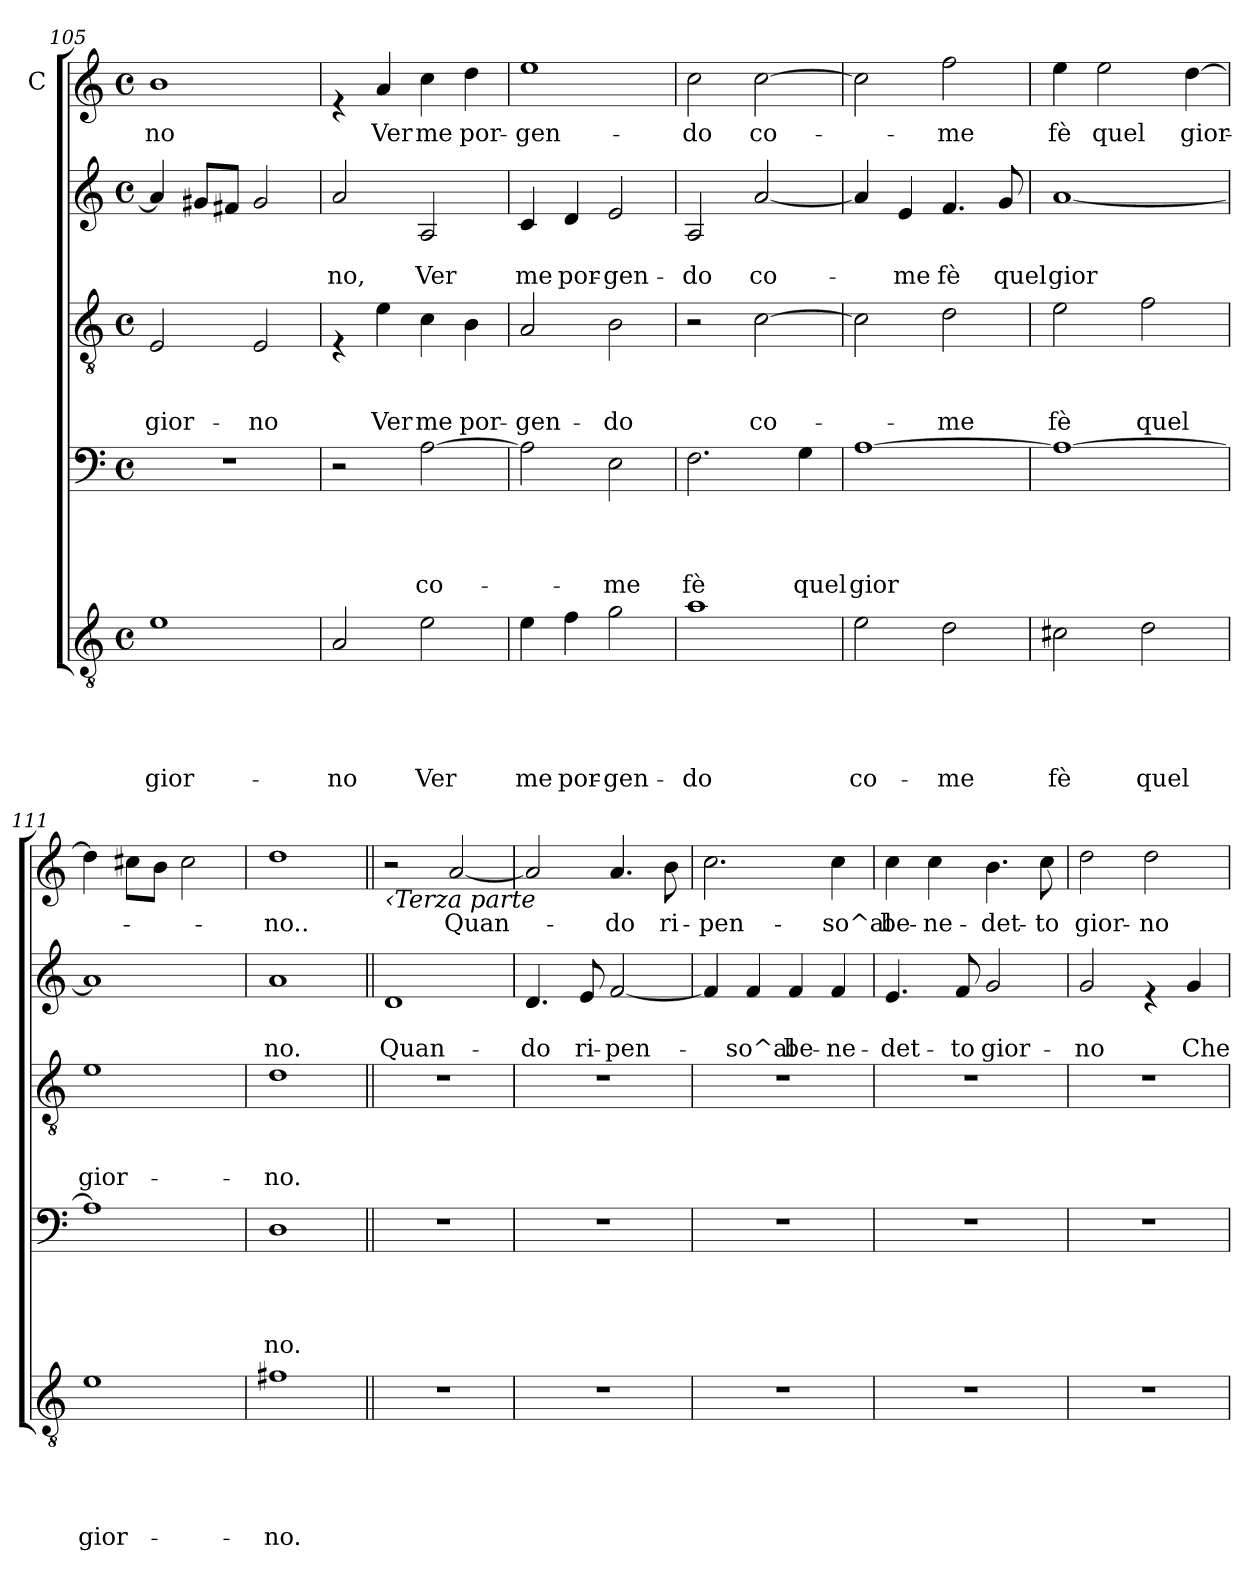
**kern	**text	**text	**text	**text	**text	**kern	**text	**text	**text	**text	**kern	**text	**text	**text	**kern	**text	**text	**kern	**text
*part5	*part5	*part5	*part5	*part5	*part5	*part4	*part4	*part4	*part4	*part4	*part3	*part3	*part3	*part3	*part2	*part2	*part2	*part1	*part1
*staff5	*staff5	*staff5	*staff5	*staff5	*staff5	*staff4	*staff4	*staff4	*staff4	*staff4	*staff3	*staff3	*staff3	*staff3	*staff2	*staff2	*staff2	*staff1	*staff1
*	*	*	*	*	*	*	*	*	*	*	*	*	*	*	*	*	*	*I"C	*
*clefGv2	*	*	*	*	*	*clefF4	*	*	*	*	*clefGv2	*	*	*	*clefG2	*	*	*clefG2	*
*k[]	*	*	*	*	*	*k[]	*	*	*	*	*k[]	*	*	*	*k[]	*	*	*k[]	*
*C:	*	*	*	*	*	*C:	*	*	*	*	*C:	*	*	*	*C:	*	*	*C:	*
*M4/4	*	*	*	*	*	*M4/4	*	*	*	*	*M4/4	*	*	*	*M4/4	*	*	*M4/4	*
*met(c)	*	*	*	*	*	*met(c)	*	*	*	*	*met(c)	*	*	*	*met(c)	*	*	*met(c)	*
=105	=105	=105	=105	=105	=105	=105	=105	=105	=105	=105	=105	=105	=105	=105	=105	=105	=105	=105	=105
!	!	!	!	!	!LO:LY:b	!	!	!	!	!	!	!	!	!LO:LY:b	!	!	!	!	!LO:LY:b
1e	.	.	.	.	gior-	1r	.	.	.	.	2E/	.	.	gior-	4a/]	.	.	1b	-no
.	.	.	.	.	.	.	.	.	.	.	.	.	.	.	8g#X/L	.	.	.	.
.	.	.	.	.	.	.	.	.	.	.	.	.	.	.	8f#X/J	.	.	.	.
!	!	!	!	!	!	!	!	!	!	!	!	!	!	!LO:LY:b	!	!	!	!	!
.	.	.	.	.	.	.	.	.	.	.	2E/	.	.	-no	2g#/	.	.	.	.
=106	=106	=106	=106	=106	=106	=106	=106	=106	=106	=106	=106	=106	=106	=106	=106	=106	=106	=106	=106
!	!	!	!	!	!LO:LY:b	!	!	!	!	!	!	!	!	!	!	!	!LO:LY:b	!	!
2A/	.	.	.	.	-no	2r	.	.	.	.	4rE	.	.	.	2a/	.	-no,	4re	.
!	!	!	!	!	!	!	!	!	!	!	!	!	!	!LO:LY:b	!	!	!	!	!LO:LY:b
.	.	.	.	.	.	.	.	.	.	.	4e\	.	.	Ver	.	.	.	4a/	Ver
!	!	!	!	!	!LO:LY:b	!	!	!	!	!LO:LY:b	!	!	!	!LO:LY:b	!	!	!LO:LY:b	!	!LO:LY:b
2e\	.	.	.	.	Ver	[>2A\	.	.	.	co-	4c\	.	.	me	2A/	.	Ver	4cc\	me
!	!	!	!	!	!	!	!	!	!	!	!	!	!	!LO:LY:b	!	!	!	!	!LO:LY:b
.	.	.	.	.	.	.	.	.	.	.	4B\	.	.	por-	.	.	.	4dd\	por-
=107	=107	=107	=107	=107	=107	=107	=107	=107	=107	=107	=107	=107	=107	=107	=107	=107	=107	=107	=107
!	!	!	!	!	!LO:LY:b	!	!	!	!	!	!	!	!	!LO:LY:b	!	!	!LO:LY:b	!	!LO:LY:b
4e\	.	.	.	.	me	2A\]	.	.	.	.	2A/	.	.	-gen-	4c/	.	me	1ee	-gen-
!	!	!	!	!	!LO:LY:b	!	!	!	!	!	!	!	!	!	!	!	!LO:LY:b	!	!
4f\	.	.	.	.	por-	.	.	.	.	.	.	.	.	.	4d/	.	por-	.	.
!	!	!	!	!	!LO:LY:b	!	!	!	!	!LO:LY:b	!	!	!	!LO:LY:b	!	!	!LO:LY:b	!	!
2g\	.	.	.	.	-gen-	2E\	.	.	.	-me	2B\	.	.	-do	2e/	.	-gen-	.	.
=108	=108	=108	=108	=108	=108	=108	=108	=108	=108	=108	=108	=108	=108	=108	=108	=108	=108	=108	=108
!	!	!	!	!	!LO:LY:b	!	!	!	!	!LO:LY:b	!	!	!	!	!	!	!LO:LY:b	!	!LO:LY:b
1a	.	.	.	.	-do	2.F\	.	.	.	fè	2r	.	.	.	2A/	.	-do	2cc\	-do
!	!	!	!	!	!	!	!	!	!	!	!	!	!	!LO:LY:b	!	!	!LO:LY:b	!	!LO:LY:b
.	.	.	.	.	.	.	.	.	.	.	[>2c\	.	.	co-	[<2a/	.	co-	[>2cc\	co-
!	!	!	!	!	!	!	!	!	!	!LO:LY:b	!	!	!	!	!	!	!	!	!
.	.	.	.	.	.	4G\	.	.	.	quel	.	.	.	.	.	.	.	.	.
!!LO:LB:g=z
=109	=109	=109	=109	=109	=109	=109	=109	=109	=109	=109	=109	=109	=109	=109	=109	=109	=109	=109	=109
!	!	!	!	!	!LO:LY:b	!	!	!	!	!LO:LY:b	!	!	!	!	!	!	!	!	!
2e\	.	.	.	.	co-	[>1A	.	.	.	gior	2c\]	.	.	.	4a/]	.	.	2cc\]	.
!	!	!	!	!	!	!	!	!	!	!	!	!	!	!	!	!	!LO:LY:b	!	!
.	.	.	.	.	.	.	.	.	.	.	.	.	.	.	4e/	.	-me	.	.
!	!	!	!	!	!LO:LY:b	!	!	!	!	!	!	!	!	!LO:LY:b	!	!	!LO:LY:b	!	!LO:LY:b
2d\	.	.	.	.	-me	.	.	.	.	.	2d\	.	.	-me	4.f/	.	fè	2ff\	-me
!	!	!	!	!	!	!	!	!	!	!	!	!	!	!	!	!	!LO:LY:b	!	!
.	.	.	.	.	.	.	.	.	.	.	.	.	.	.	8g/	.	quel	.	.
=110	=110	=110	=110	=110	=110	=110	=110	=110	=110	=110	=110	=110	=110	=110	=110	=110	=110	=110	=110
!	!	!	!	!	!LO:LY:b	!	!	!	!	!	!	!	!	!LO:LY:b	!	!	!LO:LY:b	!	!LO:LY:b
2c#X\	.	.	.	.	fè	1A_	.	.	.	.	2e\	.	.	fè	[<1a	.	gior	4ee\	fè
!	!	!	!	!	!	!	!	!	!	!	!	!	!	!	!	!	!	!	!LO:LY:b
.	.	.	.	.	.	.	.	.	.	.	.	.	.	.	.	.	.	2ee\	quel
!	!	!	!	!	!LO:LY:b	!	!	!	!	!	!	!	!	!LO:LY:b	!	!	!	!	!
2d\	.	.	.	.	quel	.	.	.	.	.	2f\	.	.	quel	.	.	.	.	.
!	!	!	!	!	!	!	!	!	!	!	!	!	!	!	!	!	!	!	!LO:LY:b
.	.	.	.	.	.	.	.	.	.	.	.	.	.	.	.	.	.	[>4dd\	gior-
=111	=111	=111	=111	=111	=111	=111	=111	=111	=111	=111	=111	=111	=111	=111	=111	=111	=111	=111	=111
!	!	!	!	!	!LO:LY:b	!	!	!	!	!	!	!	!	!LO:LY:b	!	!	!	!	!
1e	.	.	.	.	gior-	1A]	.	.	.	.	1e	.	.	gior-	1a]	.	.	4dd\]	.
.	.	.	.	.	.	.	.	.	.	.	.	.	.	.	.	.	.	8cc#X\L	.
.	.	.	.	.	.	.	.	.	.	.	.	.	.	.	.	.	.	8b\J	.
.	.	.	.	.	.	.	.	.	.	.	.	.	.	.	.	.	.	2cc#\	.
=112	=112	=112	=112	=112	=112	=112	=112	=112	=112	=112	=112	=112	=112	=112	=112	=112	=112	=112	=112
!	!	!	!	!	!LO:LY:b	!	!	!	!	!LO:LY:b	!	!	!	!LO:LY:b	!	!	!LO:LY:b	!	!LO:LY:b
1f#X	.	.	.	.	-no.	1D	.	.	.	no.	1d	.	.	-no.	1a	.	no.	1dd	-no..
!!LO:LB:g=z
=113||	=113||	=113||	=113||	=113||	=113||	=113||	=113||	=113||	=113||	=113||	=113||	=113||	=113||	=113||	=113||	=113||	=113||	=113||	=113||
!	!	!	!	!	!	!	!	!	!	!	!	!	!	!	!	!	!	!LO:TX:b:i:t=‹Terza parte	!
!	!	!	!	!	!	!	!	!	!	!	!	!	!	!	!	!	!LO:LY:b	!	!
1r	.	.	.	.	.	1r	.	.	.	.	1r	.	.	.	1d	.	Quan-	2r	.
!	!	!	!	!	!	!	!	!	!	!	!	!	!	!	!	!	!	!	!LO:LY:b
.	.	.	.	.	.	.	.	.	.	.	.	.	.	.	.	.	.	[<2a/	Quan-
=114	=114	=114	=114	=114	=114	=114	=114	=114	=114	=114	=114	=114	=114	=114	=114	=114	=114	=114	=114
!	!	!	!	!	!	!	!	!	!	!	!	!	!	!	!	!	!LO:LY:b	!	!
1r	.	.	.	.	.	1r	.	.	.	.	1r	.	.	.	4.d/	.	-do	2a/]	.
!	!	!	!	!	!	!	!	!	!	!	!	!	!	!	!	!	!LO:LY:b	!	!
.	.	.	.	.	.	.	.	.	.	.	.	.	.	.	8e/	.	ri-	.	.
!	!	!	!	!	!	!	!	!	!	!	!	!	!	!	!	!	!LO:LY:b	!	!LO:LY:b
.	.	.	.	.	.	.	.	.	.	.	.	.	.	.	[<2f/	.	-pen-	4.a/	-do
!	!	!	!	!	!	!	!	!	!	!	!	!	!	!	!	!	!	!	!LO:LY:b
.	.	.	.	.	.	.	.	.	.	.	.	.	.	.	.	.	.	8b\	ri-
=115	=115	=115	=115	=115	=115	=115	=115	=115	=115	=115	=115	=115	=115	=115	=115	=115	=115	=115	=115
!	!	!	!	!	!	!	!	!	!	!	!	!	!	!	!	!	!	!	!LO:LY:b
1r	.	.	.	.	.	1r	.	.	.	.	1r	.	.	.	4f/]	.	.	2.cc\	-pen-
!	!	!	!	!	!	!	!	!	!	!	!	!	!	!	!	!	!LO:LY:b	!	!
.	.	.	.	.	.	.	.	.	.	.	.	.	.	.	4f/	.	-so^al	.	.
!	!	!	!	!	!	!	!	!	!	!	!	!	!	!	!	!	!LO:LY:b	!	!
.	.	.	.	.	.	.	.	.	.	.	.	.	.	.	4f/	.	be-	.	.
!	!	!	!	!	!	!	!	!	!	!	!	!	!	!	!	!	!LO:LY:b	!	!LO:LY:b
.	.	.	.	.	.	.	.	.	.	.	.	.	.	.	4f/	.	-ne-	4cc\	-so^al
=116	=116	=116	=116	=116	=116	=116	=116	=116	=116	=116	=116	=116	=116	=116	=116	=116	=116	=116	=116
!	!	!	!	!	!	!	!	!	!	!	!	!	!	!	!	!	!LO:LY:b	!	!LO:LY:b
1r	.	.	.	.	.	1r	.	.	.	.	1r	.	.	.	4.e/	.	-det-	4cc\	be-
!	!	!	!	!	!	!	!	!	!	!	!	!	!	!	!	!	!	!	!LO:LY:b
.	.	.	.	.	.	.	.	.	.	.	.	.	.	.	.	.	.	4cc\	-ne-
!	!	!	!	!	!	!	!	!	!	!	!	!	!	!	!	!	!LO:LY:b	!	!
.	.	.	.	.	.	.	.	.	.	.	.	.	.	.	8f/	.	-to	.	.
!	!	!	!	!	!	!	!	!	!	!	!	!	!	!	!	!	!LO:LY:b	!	!LO:LY:b
.	.	.	.	.	.	.	.	.	.	.	.	.	.	.	2g/	.	gior-	4.b\	-det-
!	!	!	!	!	!	!	!	!	!	!	!	!	!	!	!	!	!	!	!LO:LY:b
.	.	.	.	.	.	.	.	.	.	.	.	.	.	.	.	.	.	8cc\	-to
=117	=117	=117	=117	=117	=117	=117	=117	=117	=117	=117	=117	=117	=117	=117	=117	=117	=117	=117	=117
!	!	!	!	!	!	!	!	!	!	!	!	!	!	!	!	!	!LO:LY:b	!	!LO:LY:b
1r	.	.	.	.	.	1r	.	.	.	.	1r	.	.	.	2g/	.	-no	2dd\	gior-
!	!	!	!	!	!	!	!	!	!	!	!	!	!	!	!	!	!	!	!LO:LY:b
.	.	.	.	.	.	.	.	.	.	.	.	.	.	.	4re	.	.	2dd\	-no
!	!	!	!	!	!	!	!	!	!	!	!	!	!	!	!	!	!LO:LY:b	!	!
.	.	.	.	.	.	.	.	.	.	.	.	.	.	.	4g/	.	Che	.	.
=	=	=	=	=	=	=	=	=	=	=	=	=	=	=	=	=	=	=	=
*-	*-	*-	*-	*-	*-	*-	*-	*-	*-	*-	*-	*-	*-	*-	*-	*-	*-	*-	*-
